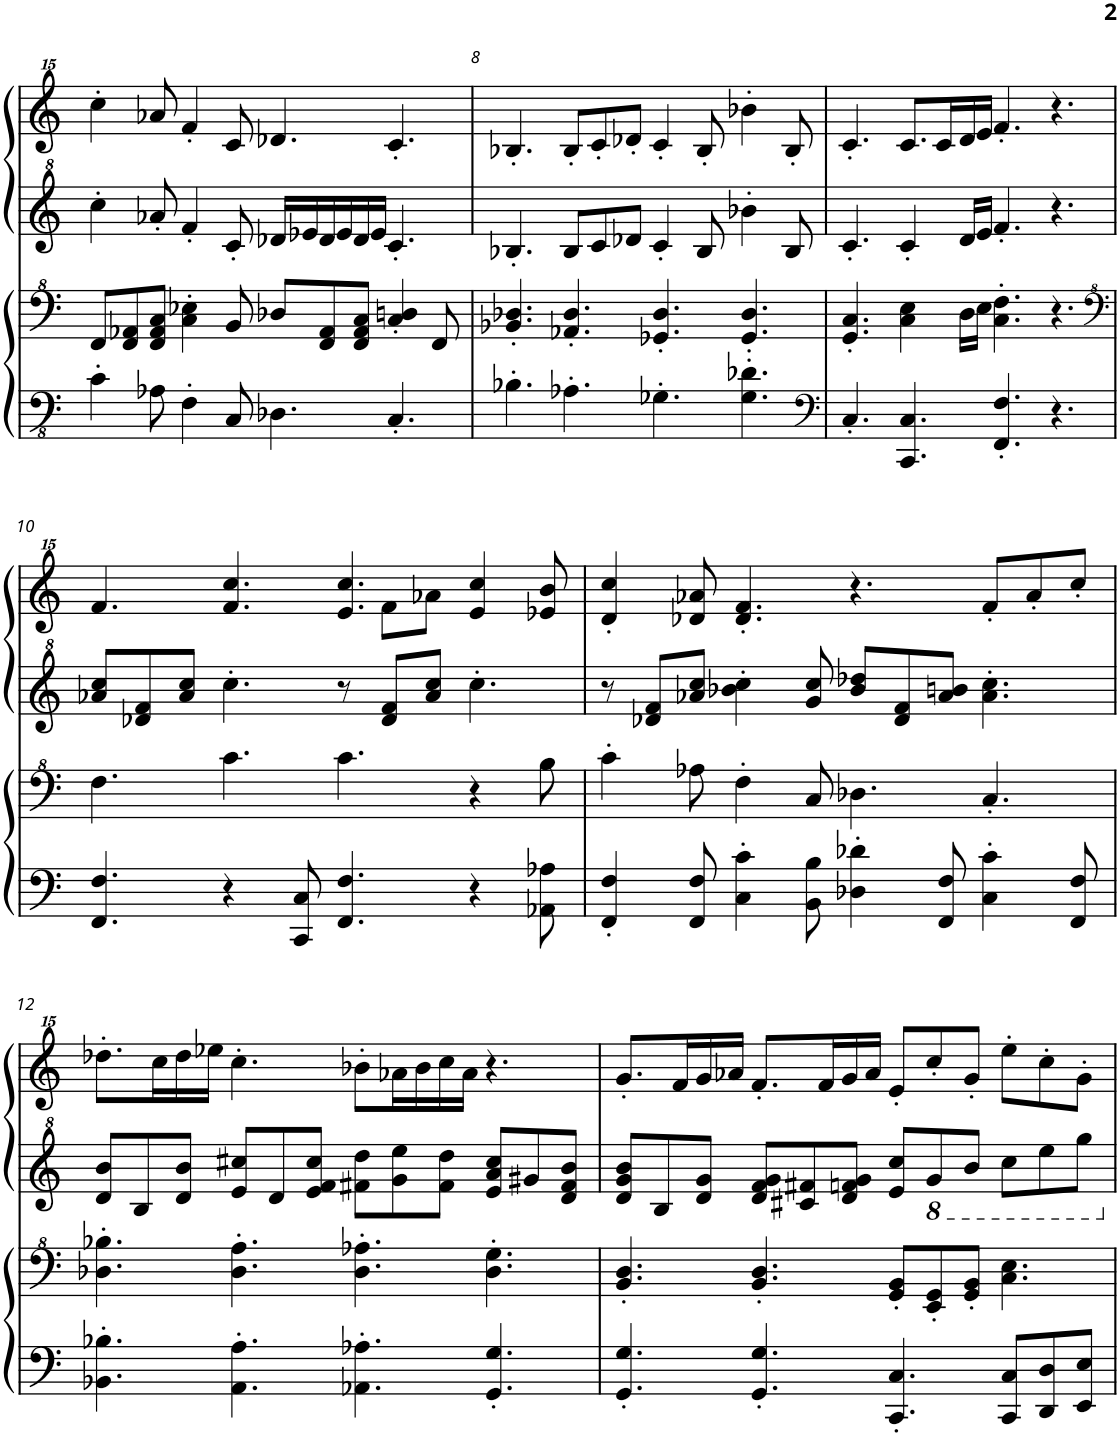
**kern	**kern	**kern	**kern
*part4	*part3	*part2	*part1
*staff4	*staff3	*staff2	*staff1
*I"Piano 4	*I"Piano	*I"Piano 3	*I"Piano
*I'Pno	*I'Pno	*I'Pno	*I'Pno
!!LO:PB:g=z
*clefFv4	*clefF^4	*clefG^2	*clefG^^2
*k[]	*k[]	*k[]	*k[]
*M12/8	*M12/8	*M12/8	*M12/8
=7	=7	=7	=7
4C'\	8F/L	4ccc'\	4cccc'\
.	8F/ 8A-X/	.	.
8AA-X\	8F/ 8A-/ 8c/J	8aa-X'/	8aaa-X/
4FF'\	4c\' 4e-X\'	4ff'/	4fff'/
8CC/	8B/	8cc'/	8ccc/
4.DD-X\	8d-X/L	16dd-X/LL	4.ddd-X/
.	.	16ee-X/	.
.	8F/ 8A-/	16dd-/	.
.	.	16ee-/	.
.	8F/ 8A-/ 8c/J	16dd-/	.
.	.	16ee-/JJ	.
4.CC'/	4c/' 4dn/'	4.cc'/	4.ccc'/
.	8F/	.	.
=8	=8	=8	=8
4.BB-X'\	4.B-X/' 4.d-X/'	4.b-X'/	4.bb-X'/
4.AA-X'\	4.A-X/' 4.d-/'	8b-/L	8bb-'/L
.	.	8cc/	8ccc'/
.	.	8dd-X/J	8ddd-X'/J
4.GG-X'\	4.G-X/' 4.d-/'	4cc'/	4ccc'/
.	.	8b-/	8bb-'/
4.GG-\' 4.D-X\'	4.G-/' 4.d-/'	4bb-X'\	4bbb-X'\
.	.	8b-/	8bb-'/
=9	=9	=9	=9
*clefF4	*	*	*
4.C'/	4.G/' 4.c/'	4.cc'/	4.ccc'/
4.CC/ 4.C/	4c\ 4e\	4cc'/	8.ccc/L
.	.	.	16ccc/L
.	16d\LL	16dd/LL	16ddd/
.	16e\JJ	16ee/JJ	16eee/JJ
4.FF/' 4.F/'	4.c\' 4.f\'	4.ff'/	4.fff'/
4.r	4.r	4.r	4.r
!!LO:LB:g=z
=10	=10	=10	=10
*	*clefF^4	*	*
*	*	*	*^
4.FF/ 4.F/	4.f\	8aa-X/ 8ccc/L	4.fff/	2..ryy
.	.	8dd-X/ 8ff/	.	.
.	.	8aa-/ 8ccc/J	.	.
4r	4.cc\	4.ccc'\	4.fff/ 4.cccc/	.
8CC/ 8C/	.	.	.	.
4.FF/ 4.F/	4.cc\	8r	4.eee/ 4.cccc/	.
.	.	8dd-/ 8ff/L	.	8fff\L
.	.	8aa-/ 8ccc/J	.	8aaa-X\J
4r	4r	4.ccc'\	4eee/ 4cccc/	4.ryy
8AA-X\ 8A-X\	8b\	.	8eee-X/ 8bbb/	.
*	*	*	*v	*v
=11	=11	=11	=11
4FF/' 4F/'	4cc'\	8r	4ddd/' 4cccc/'
.	.	8dd-X/ 8ff/L	.
8FF/ 8F/	8a-X\	8aa-X/ 8ccc/J	8ddd-X/ 8aaa-X/
4C\' 4c\'	4f'\	4bb-X\' 4ccc\'	4.ddd-/' 4.fff/'
8BB\ 8B\	8c/	8gg/ 8ccc/	.
4D-X\' 4d-X\'	4.d-X\	8bb-/ 8ddd-X/L	4.r
.	.	8dd-/ 8ff/	.
8FF/ 8F/	.	8aa-/ 8bbn/J	.
4C\' 4c\'	4.c'/	4.aa-\' 4.ccc\'	8fff'/L
.	.	.	8aaa-'/
8FF/ 8F/	.	.	8cccc'/J
!!LO:LB:g=z
=12	=12	=12	=12
4.BB-X\' 4.B-X\'	4.d-X\' 4.b-X\'	8dd/ 8bb/L	8.dddd-X'\L
.	.	8b/	.
.	.	.	16cccc\L
.	.	8dd/ 8bb/J	16dddd-\
.	.	.	16eeee-X\JJ
4.AA\' 4.A\'	4.d-\' 4.a\'	8ee/ 8ccc#X/L	4.cccc'\
.	.	8dd/	.
.	.	8ee/ 8ff/ 8ccc#/J	.
4.AA-X\' 4.A-X\'	4.d-\' 4.a-X\'	8ff#X\ 8ddd\L	8bbb-X'\L
.	.	8gg\ 8eee\	16aaa-X\L
.	.	.	16bbb-\
.	.	8ff#\ 8ddd\J	16cccc\
.	.	.	16aaa-\JJ
4.GG/' 4.G/'	4.d-\' 4.g\'	8ee/ 8aa/ 8ccc#/L	4.r
.	.	8gg#X/	.
.	.	8dd/ 8ff#/ 8bb/J	.
=13	=13	=13	=13
4.GG/' 4.G/'	4.B/' 4.d/'	8dd/ 8gg/ 8bb/L	8.ggg'/L
.	.	8b/	.
.	.	.	16fff/L
.	.	8dd/ 8gg/J	16ggg/
.	.	.	16aaa-X/JJ
4.GG/' 4.G/'	4.B/' 4.d/'	8dd/ 8ff/ 8gg/L	8.fff'/L
.	.	8cc#X/ 8ff#X/	.
.	.	.	16fff/L
.	.	8dd/ 8ffn/ 8gg/J	16ggg/
.	.	.	16aaa-/JJ
4.CC/' 4.C/'	8G/' 8B/'L	8ee/ 8ccc/L	8eee'/L
*	*	*8ba	*
.	8E/' 8G/'	8g/	8cccc'/
.	8G/' 8B/'J	8b/J	8ggg'/J
8CC/ 8C/L	4.c\ 4.e\	8cc\L	8eeee'\L
8DD/ 8D/	.	8ee\	8cccc'\
8EE/ 8E/J	.	8gg\J	8ggg'\J
*	*	*X8ba	*
=	=	=	=
*-	*-	*-	*-
